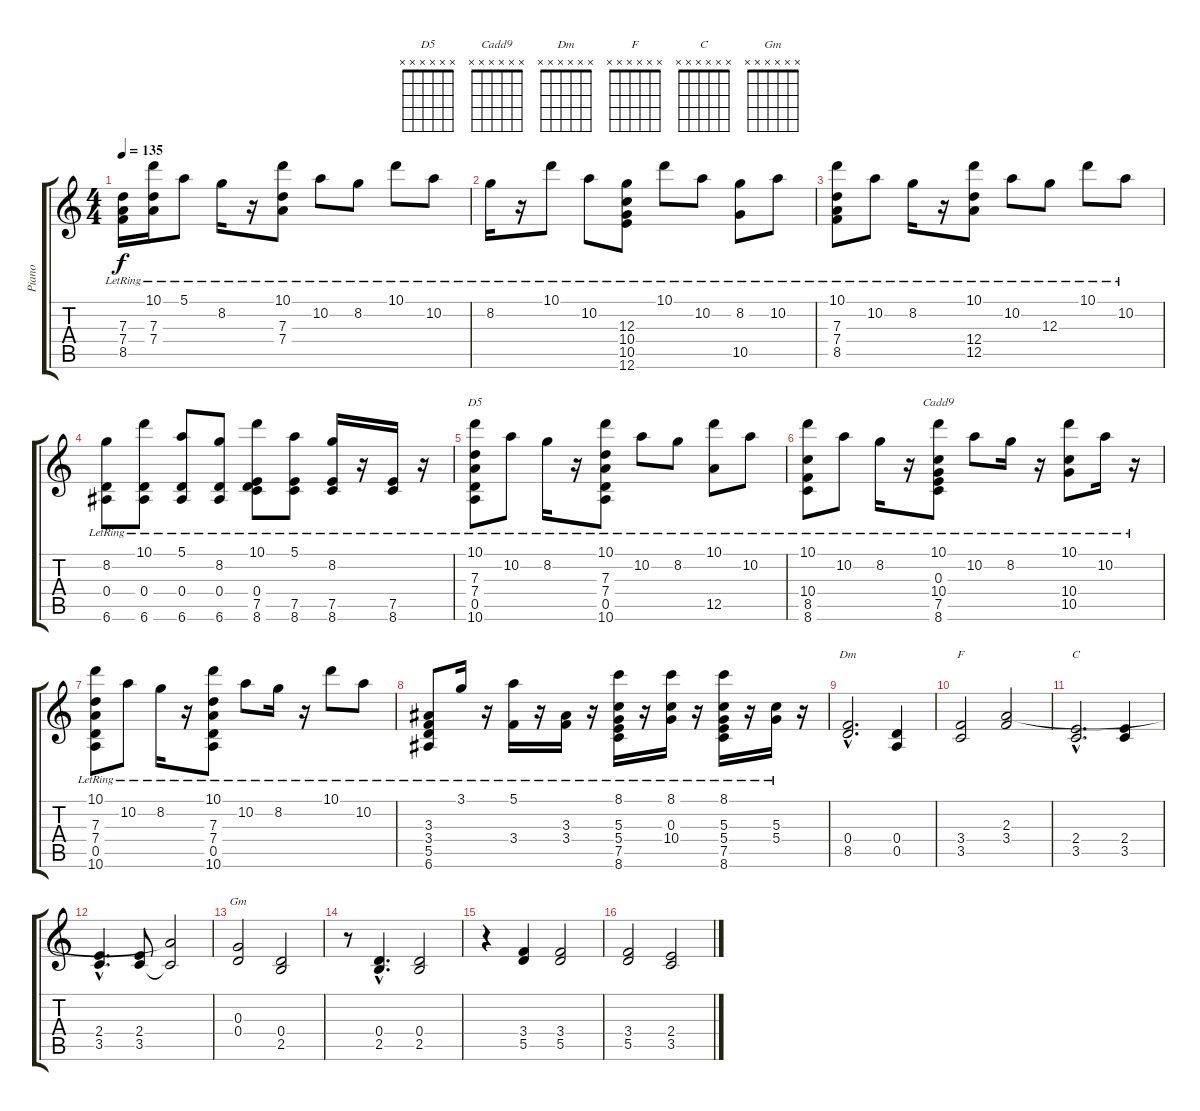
\track ("Piano " "Piano ") {instrument acousticgrandpiano}
\staff {score tabs}
\tuning (E5 B4 G4 D4 A3 E3) {hide}
\chord ("D5" x x x x x x) {firstfret 0}
\chord ("Cadd9" x x x x x x) {firstfret 0}
\chord ("Dm" x x x x x x) {firstfret 0}
\chord ("F" x x x x x x) {firstfret 0}
\chord ("C" x x x x x x) {firstfret 0}
\chord ("Gm" x x x x x x) {firstfret 0}
\ts (4 4)
\tempo 135
\clef g2
\ks c
(7.3{lr} 7.4{lr} 8.5{lr}).16{dy f} (10.1{lr} 7.3{lr} 7.4{lr}).16 5.1{lr}.8 8.2{lr}.16 r.16 (10.1{lr} 7.3{lr} 7.4{lr}).8 10.2{lr}.8 8.2{lr}.8 10.1{lr}.8 10.2{lr}.8 |
8.2{lr}.16 r.16 10.1{lr}.8 10.2{lr}.8 (12.3{lr} 10.4{lr} 10.5{lr} 12.6{lr}).8 10.1{lr}.8 10.2{lr}.8 (8.2{lr} 10.5{lr}).8 10.2{lr}.8 |
(10.1{lr} 7.3{lr} 7.4{lr} 8.5{lr}).8 10.2{lr}.8 8.2{lr}.16 r.16 (10.1{lr} 12.4{lr} 12.5{lr}).8 10.2{lr}.8 12.3{lr}.8 10.1{lr}.8 10.2{lr}.8 |
(8.2{lr} 0.4{lr} 6.6{lr}).8 (10.1{lr} 0.4{lr} 6.6{lr}).8 (5.1{lr} 0.4{lr} 6.6{lr}).8 (8.2{lr} 0.4{lr} 6.6{lr}).8 (10.1{lr} 0.4{lr} 7.5{lr} 8.6{lr}).8 (5.1{lr} 7.5{lr} 8.6{lr}).8 (8.2{lr} 7.5{lr} 8.6{lr}).16 r.16 (7.5{lr} 8.6{lr}).16 r.16 |
(10.1{lr} 7.3{lr} 7.4{lr} 0.5{lr} 10.6{lr}).8{ch "D5"} 10.2{lr}.8 8.2{lr}.16 r.16 (10.1{lr} 7.3{lr} 7.4{lr} 0.5{lr} 10.6{lr}).8 10.2{lr}.8 8.2{lr}.8 (10.1{lr} 12.5{lr}).8 10.2{lr}.8 |
(10.1{lr} 10.4{lr} 8.5{lr} 8.6{lr}).8 10.2{lr}.8 8.2{lr}.16 r.16 (10.1{lr} 0.3{lr} 10.4{lr} 7.5{lr} 8.6{lr}).8{ch "Cadd9"} 10.2{lr}.8 8.2{lr}.16 r.16 (10.1{lr} 10.4{lr} 10.5{lr}).8 10.2{lr}.16 r.16 |
(10.1{lr} 7.3{lr} 7.4{lr} 0.5{lr} 10.6{lr}).8 10.2{lr}.8 8.2{lr}.16 r.16 (10.1{lr} 7.3{lr} 7.4{lr} 0.5{lr} 10.6{lr}).8 10.2{lr}.8 8.2{lr}.16 r.16 10.1{lr}.8 10.2{lr}.8 |
(3.3{lr} 3.4{lr} 5.5{lr} 6.6{lr}).8 3.1{lr}.16 r.16 (5.1{lr} 3.4{lr}).16 r.16 (3.3{lr} 3.4{lr}).16 r.16 (8.1{lr} 5.3{lr} 5.4{lr} 7.5{lr} 8.6{lr}).16 r.16 (8.1{lr} 0.3{lr} 10.4{lr}).16 r.16 (8.1{lr} 5.3{lr} 5.4{lr} 7.5{lr} 8.6{lr}).16 r.16 (5.3{lr} 5.4{lr}).16 r.16 |
(0.4{hac} 8.5{hac}).2{d ch "Dm"} (0.4 0.5).4 |
(3.4 3.5).2{ch "F"} (2.3 3.4).2 |
(2.4{hac} 3.5{hac}).2{d ch "C"} (2.4 3.5).4 |
(2.4{hac} 3.5{hac}).4{d} (2.4 3.5).8 (2.3{t} 3.5{t}).2 |
(0.3 0.4).2{ch "Gm"} (0.4 2.5).2 |
r.8 (0.4{hac} 2.5{hac}).4{d} (0.4 2.5).2 |
r.4 (3.4 5.5).4 (3.4 5.5).2 |
(3.4 5.5).2 (2.4 3.5).2
